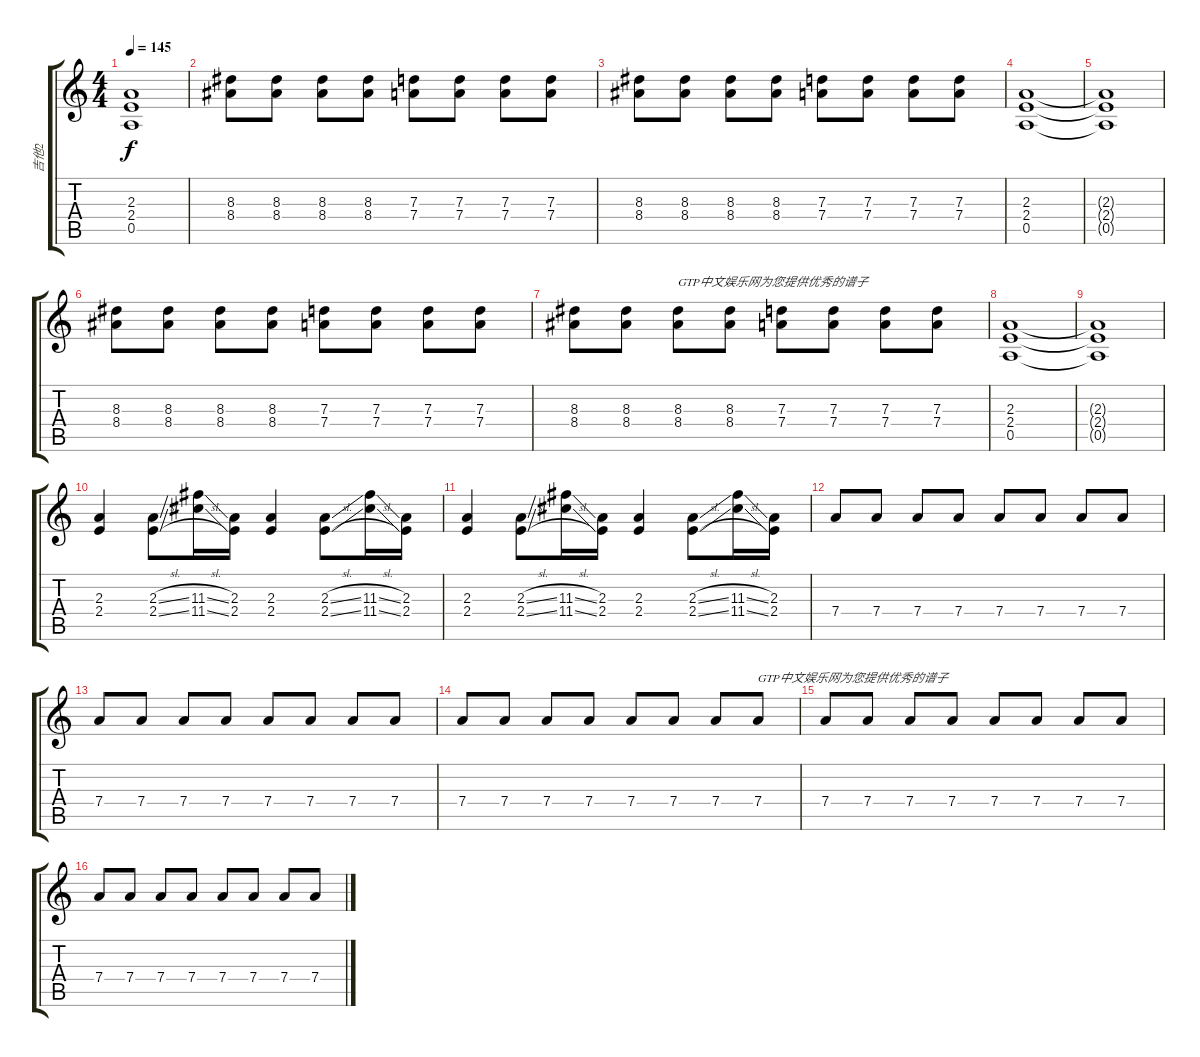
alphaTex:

\track ("吉他2" "吉他2") {instrument distortionguitar}
\staff {score tabs}
\tuning (E4 B3 G3 D3 A2 E2) {hide}
\ts (4 4)
\tempo 145
\clef g2
\ks c
(2.3{t} 2.4{t} 0.5{t}).1{dy f} |
(8.3 8.4).8 (8.3 8.4).8 (8.3 8.4).8 (8.3 8.4).8 (7.3 7.4).8 (7.3 7.4).8 (7.3 7.4).8 (7.3 7.4).8 |
(8.3 8.4).8 (8.3 8.4).8 (8.3 8.4).8 (8.3 8.4).8 (7.3 7.4).8 (7.3 7.4).8 (7.3 7.4).8 (7.3 7.4).8 |
(2.3 2.4 0.5).1 |
(2.3{t} 2.4{t} 0.5{t}).1 |
(8.3 8.4).8 (8.3 8.4).8 (8.3 8.4).8 (8.3 8.4).8 (7.3 7.4).8 (7.3 7.4).8 (7.3 7.4).8 (7.3 7.4).8 |
(8.3 8.4).8 (8.3 8.4).8 (8.3 8.4).8{txt "GTP中文娱乐网为您提供优秀的谱子"} (8.3 8.4).8 (7.3 7.4).8 (7.3 7.4).8 (7.3 7.4).8 (7.3 7.4).8 |
(2.3 2.4 0.5).1 |
(2.3{t} 2.4{t} 0.5{t}).1 |
(2.3 2.4).4 (2.3{sl} 2.4{sl}).8 (11.3{sl} 11.4{sl}).16 (2.3 2.4).16 (2.3 2.4).4 (2.3{sl} 2.4{sl}).8 (11.3{sl} 11.4{sl}).16 (2.3 2.4).16 |
(2.3 2.4).4 (2.3{sl} 2.4{sl}).8 (11.3{sl} 11.4{sl}).16 (2.3 2.4).16 (2.3 2.4).4 (2.3{sl} 2.4{sl}).8 (11.3{sl} 11.4{sl}).16 (2.3 2.4).16 |
7.4.8{instrument electricguitarjazz} 7.4.8 7.4.8 7.4.8 7.4.8 7.4.8 7.4.8 7.4.8 |
7.4.8{instrument electricguitarjazz} 7.4.8 7.4.8 7.4.8 7.4.8 7.4.8 7.4.8 7.4.8 |
7.4.8{instrument electricguitarjazz} 7.4.8 7.4.8 7.4.8 7.4.8 7.4.8 7.4.8 7.4.8{txt "GTP中文娱乐网为您提供优秀的谱子"} |
7.4.8{instrument electricguitarjazz} 7.4.8 7.4.8 7.4.8 7.4.8 7.4.8 7.4.8 7.4.8 |
7.4.8{instrument electricguitarjazz} 7.4.8 7.4.8 7.4.8 7.4.8 7.4.8 7.4.8 7.4.8
